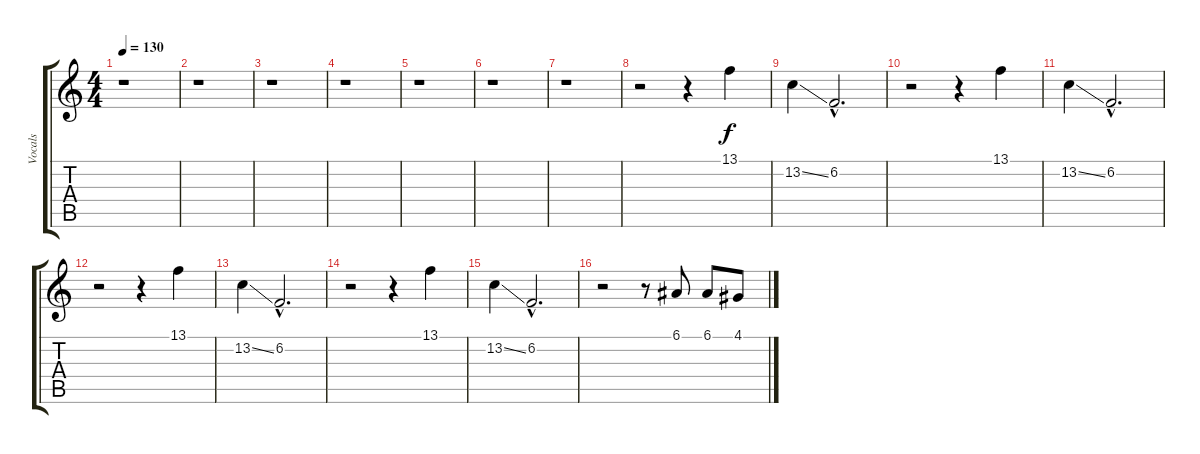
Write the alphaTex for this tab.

\track ("Vocals" "Vocals") {instrument lead4chiff}
\staff {score tabs}
\tuning (E4 B3 G3 D3 A2 E2) {hide}
\ts (4 4)
\tempo 130
\clef g2
\ks c
r.1{dy f instrument lead4chiff} |
r.1 |
r.1 |
r.1 |
r.1 |
r.1 |
r.1 |
r.2 r.4 13.1.4 |
13.2{ss}.4 6.2{hac}.2{d} |
r.2 r.4 13.1.4 |
13.2{ss}.4 6.2{hac}.2{d} |
r.2 r.4 13.1.4 |
13.2{ss}.4 6.2{hac}.2{d} |
r.2 r.4 13.1.4 |
13.2{ss}.4 6.2{hac}.2{d} |
r.2 r.8 6.1.8 6.1.8 4.1.8
